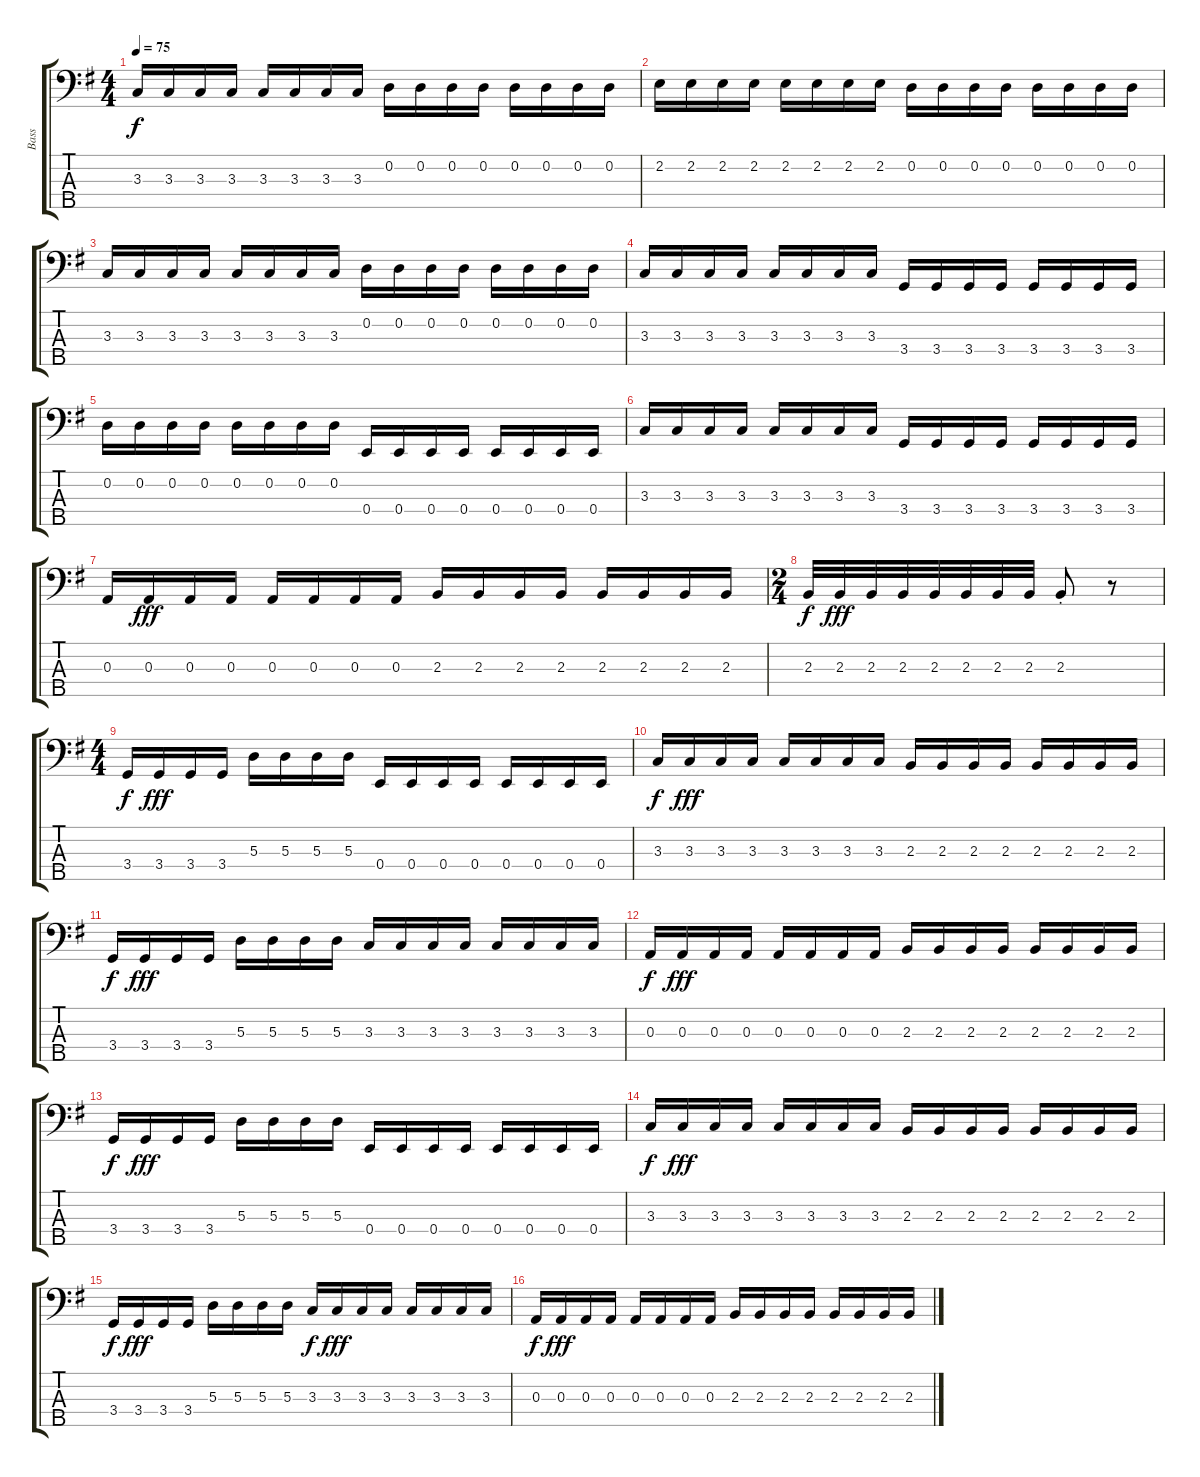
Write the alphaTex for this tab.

\track ("Bass" "Bass") {instrument electricbassfinger}
\staff {score tabs}
\tuning (G2 D2 A1 E1 B0) {hide}
\ts (4 4)
\tempo 75
\clef f4
\ks g
3.3.16{dy f} 3.3.16 3.3.16 3.3.16 3.3.16 3.3.16 3.3.16 3.3.16 0.2.16 0.2.16 0.2.16 0.2.16 0.2.16 0.2.16 0.2.16 0.2.16 |
2.2.16 2.2.16 2.2.16 2.2.16 2.2.16 2.2.16 2.2.16 2.2.16 0.2.16 0.2.16 0.2.16 0.2.16 0.2.16 0.2.16 0.2.16 0.2.16 |
3.3.16 3.3.16 3.3.16 3.3.16 3.3.16 3.3.16 3.3.16 3.3.16 0.2.16 0.2.16 0.2.16 0.2.16 0.2.16 0.2.16 0.2.16 0.2.16 |
3.3.16 3.3.16 3.3.16 3.3.16 3.3.16 3.3.16 3.3.16 3.3.16 3.4.16 3.4.16 3.4.16 3.4.16 3.4.16 3.4.16 3.4.16 3.4.16 |
0.2.16 0.2.16 0.2.16 0.2.16 0.2.16 0.2.16 0.2.16 0.2.16 0.4.16 0.4.16 0.4.16 0.4.16 0.4.16 0.4.16 0.4.16 0.4.16 |
3.3.16 3.3.16 3.3.16 3.3.16 3.3.16 3.3.16 3.3.16 3.3.16 3.4.16 3.4.16 3.4.16 3.4.16 3.4.16 3.4.16 3.4.16 3.4.16 |
0.3.16 0.3.16{dy fff} 0.3.16 0.3.16 0.3.16 0.3.16 0.3.16 0.3.16 2.3.16 2.3.16 2.3.16 2.3.16 2.3.16 2.3.16 2.3.16 2.3.16 |
\ts (2 4)
2.3.32{dy f} 2.3.32{dy fff} 2.3.32 2.3.32 2.3.32 2.3.32 2.3.32 2.3.32 2.3{st}.8 r.8 |
\ts (4 4)
3.4.16{dy f} 3.4.16{dy fff} 3.4.16 3.4.16 5.3.16 5.3.16 5.3.16 5.3.16 0.4.16 0.4.16 0.4.16 0.4.16 0.4.16 0.4.16 0.4.16 0.4.16 |
3.3.16{dy f} 3.3.16{dy fff} 3.3.16 3.3.16 3.3.16 3.3.16 3.3.16 3.3.16 2.3.16 2.3.16 2.3.16 2.3.16 2.3.16 2.3.16 2.3.16 2.3.16 |
3.4.16{dy f} 3.4.16{dy fff} 3.4.16 3.4.16 5.3.16 5.3.16 5.3.16 5.3.16 3.3.16 3.3.16 3.3.16 3.3.16 3.3.16 3.3.16 3.3.16 3.3.16 |
0.3.16{dy f} 0.3.16{dy fff} 0.3.16 0.3.16 0.3.16 0.3.16 0.3.16 0.3.16 2.3.16 2.3.16 2.3.16 2.3.16 2.3.16 2.3.16 2.3.16 2.3.16 |
3.4.16{dy f} 3.4.16{dy fff} 3.4.16 3.4.16 5.3.16 5.3.16 5.3.16 5.3.16 0.4.16 0.4.16 0.4.16 0.4.16 0.4.16 0.4.16 0.4.16 0.4.16 |
3.3.16{dy f} 3.3.16{dy fff} 3.3.16 3.3.16 3.3.16 3.3.16 3.3.16 3.3.16 2.3.16 2.3.16 2.3.16 2.3.16 2.3.16 2.3.16 2.3.16 2.3.16 |
3.4.16{dy f} 3.4.16{dy fff} 3.4.16 3.4.16 5.3.16 5.3.16 5.3.16 5.3.16 3.3.16{dy f} 3.3.16{dy fff} 3.3.16 3.3.16 3.3.16 3.3.16 3.3.16 3.3.16 |
0.3.16{dy f} 0.3.16{dy fff} 0.3.16 0.3.16 0.3.16 0.3.16 0.3.16 0.3.16 2.3.16 2.3.16 2.3.16 2.3.16 2.3.16 2.3.16 2.3.16 2.3.16
